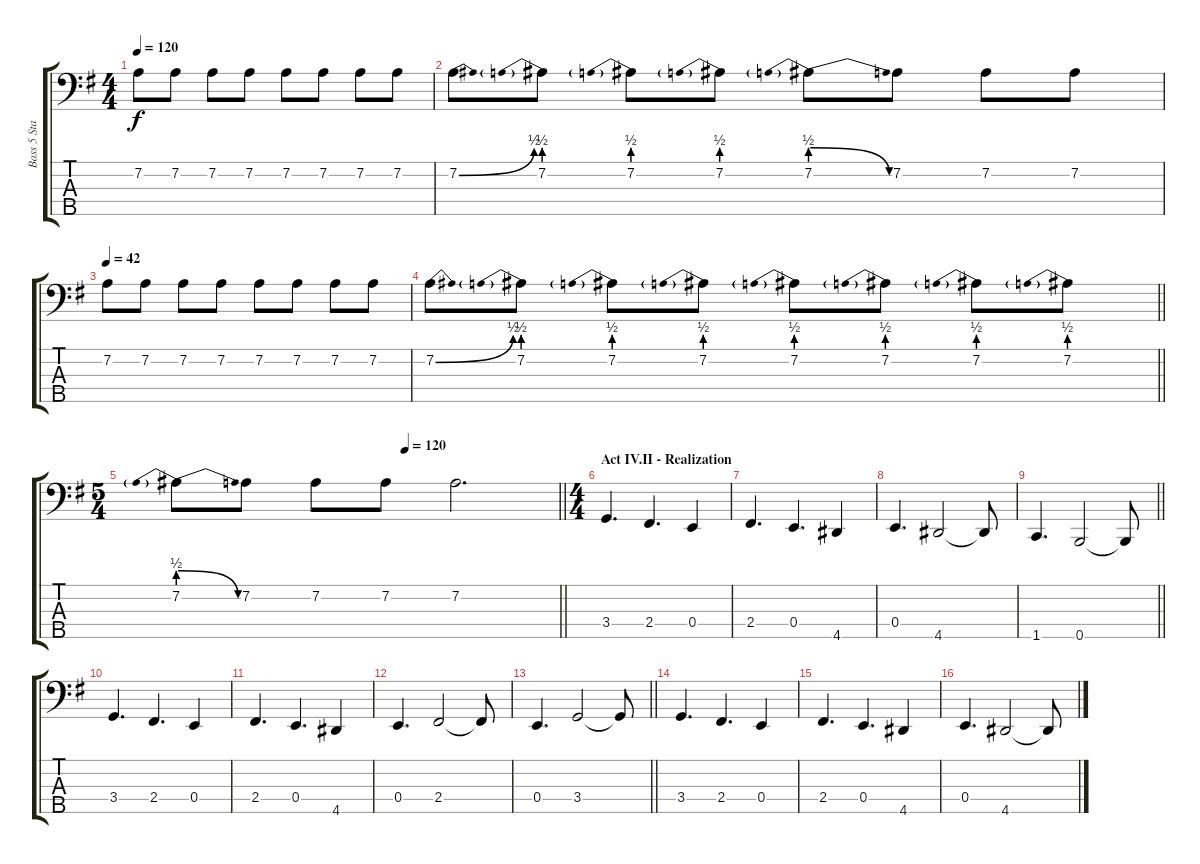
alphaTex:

\track ("Bass 5 Standard" "Bass 5 Sta") {instrument electricbassfinger}
\staff {score tabs}
\tuning (G2 D2 A1 E1 B0) {hide}
\ts (4 4)
\tempo 120
\clef f4
\ks eminor
7.2.8{dy f} 7.2.8 7.2.8 7.2.8 7.2.8 7.2.8 7.2.8 7.2.8 |
7.2{be (bend 0 0 60 2)}.8 7.2{be (prebend 0 2 60 2)}.8 7.2{be (prebend 0 2 60 2)}.8 7.2{be (prebend 0 2 60 2)}.8 7.2{be (prebendrelease 0 2 60 0)}.8 7.2.8 7.2.8 7.2.8 |
\tempo 42
7.2.8 7.2.8 7.2.8 7.2.8 7.2.8 7.2.8 7.2.8 7.2.8 |
\barLineRight lightlight
7.2{be (bend 0 0 60 2)}.8 7.2{be (prebend 0 2 60 2)}.8 7.2{be (prebend 0 2 60 2)}.8 7.2{be (prebend 0 2 60 2)}.8 7.2{be (prebend 0 2 60 2)}.8 7.2{be (prebend 0 2 60 2)}.8 7.2{be (prebend 0 2 60 2)}.8 7.2{be (prebend 0 2 60 2)}.8 |
\ts (5 4)
\tempo (120 0.6)
\barLineRight lightlight
7.2{be (prebendrelease 0 2 60 0)}.8 7.2.8 7.2.8 7.2.8 7.2.2{d} |
\ts (4 4)
\section ("" "Act IV.II - Realization")
3.4.4{d} 2.4.4{d} 0.4.4 |
2.4.4{d} 0.4.4{d} 4.5.4 |
0.4.4{d} 4.5.2 4.5{t}.8 |
\barLineRight lightlight
1.5.4{d} 0.5.2 0.5{t}.8 |
3.4.4{d} 2.4.4{d} 0.4.4 |
2.4.4{d} 0.4.4{d} 4.5.4 |
0.4.4{d} 2.4.2 2.4{t}.8 |
\barLineRight lightlight
0.4.4{d} 3.4.2 3.4{t}.8 |
3.4.4{d} 2.4.4{d} 0.4.4 |
2.4.4{d} 0.4.4{d} 4.5.4 |
0.4.4{d} 4.5.2 4.5{t}.8
